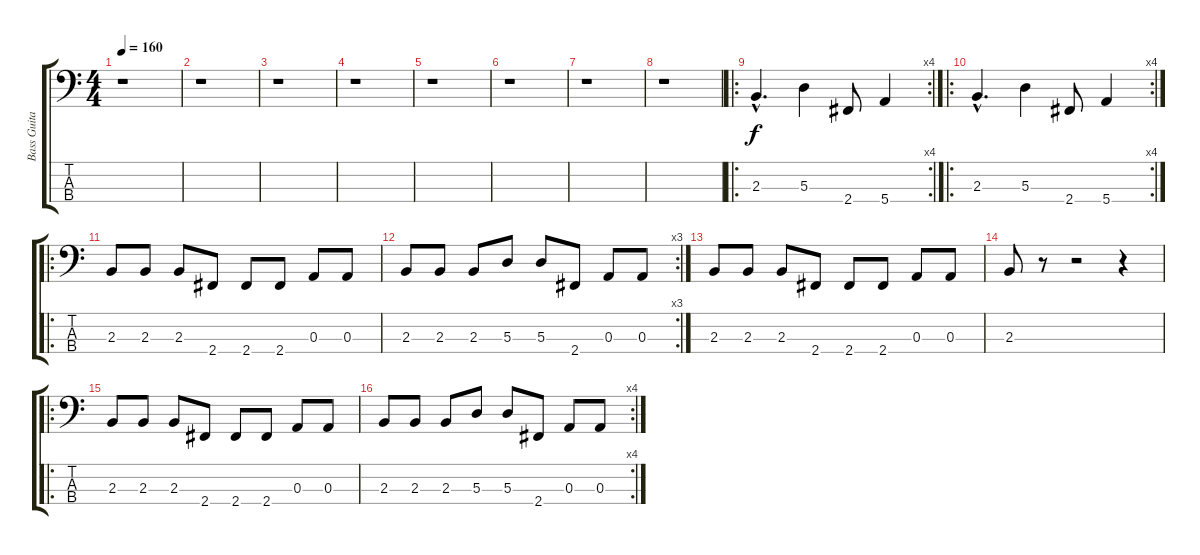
\track ("Bass Guitar" "Bass Guita") {instrument electricbasspick}
\staff {score tabs}
\tuning (G2 D2 A1 E1) {hide}
\ts (4 4)
\tempo 160
\clef f4
\ks c
r.1{dy f instrument electricbasspick} |
r.1 |
r.1 |
r.1 |
r.1 |
r.1 |
r.1 |
r.1 |
\ro
\rc 4
2.3{hac}.4{d} 5.3.4 2.4.8 5.4.4 |
\ro
\rc 4
2.3{hac}.4{d} 5.3.4 2.4.8 5.4.4 |
\ro
2.3.8 2.3.8 2.3.8 2.4.8 2.4.8 2.4.8 0.3.8 0.3.8 |
\rc 3
2.3.8 2.3.8 2.3.8 5.3.8 5.3.8 2.4.8 0.3.8 0.3.8 |
2.3.8 2.3.8 2.3.8 2.4.8 2.4.8 2.4.8 0.3.8 0.3.8 |
2.3.8 r.8 r.2 r.4 |
\ro
2.3.8 2.3.8 2.3.8 2.4.8 2.4.8 2.4.8 0.3.8 0.3.8 |
\rc 4
2.3.8 2.3.8 2.3.8 5.3.8 5.3.8 2.4.8 0.3.8 0.3.8
